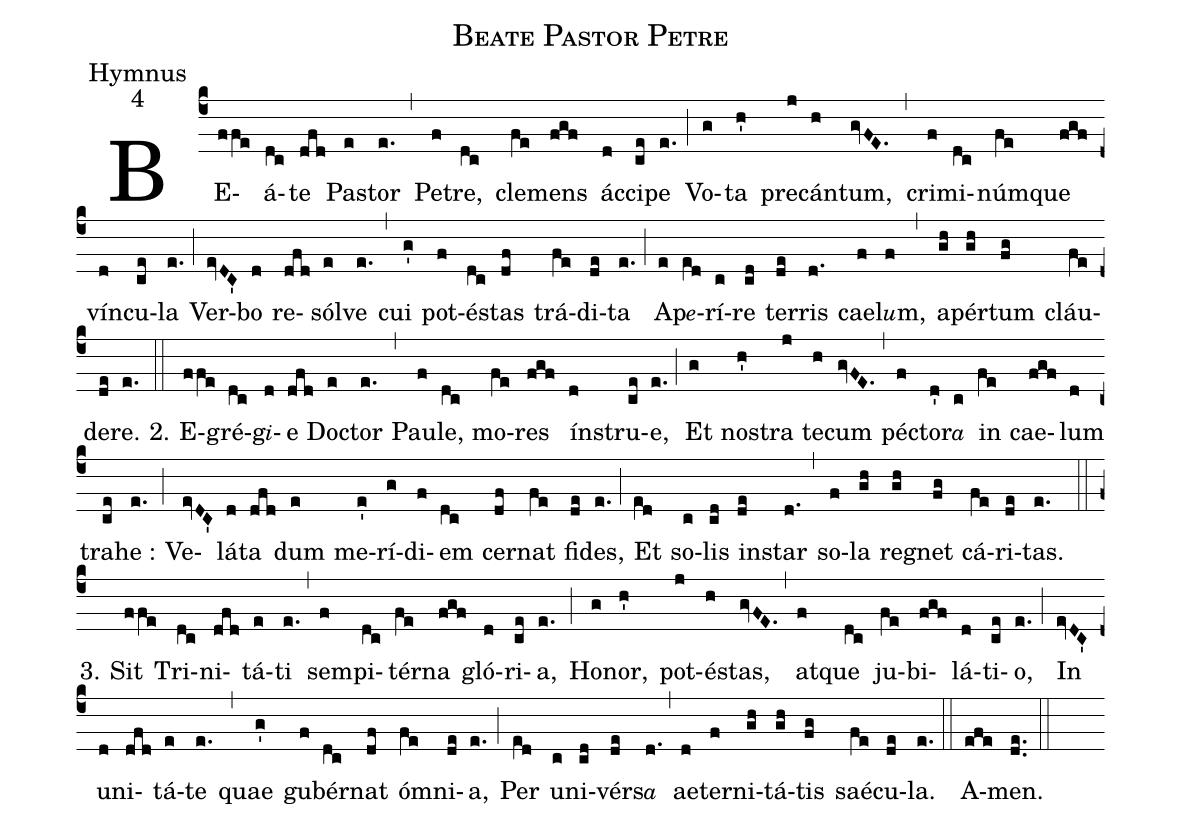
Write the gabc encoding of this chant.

name:Beate Pastor Petre;
office-part:Hymnus;
mode:4;
%%
(c4) BE(ffe)á(dc)te(dfd) Pa(e)stor(e.) (,) Pe(f)tre,(dc) cle(fe)mens(fgf) ác(d)ci(ce)pe(e.) (;) Vo(g)ta(h') pre(j)cán(h)tum,(gvFE.) (,) cri(f)mi(dc)núm(fe)que(fgf) vín(d)cu(ce)la(e.) (;)
Ver(evDC')bo(d) re(dfd)sól(e)ve(e.) (,) cui(g') pot(f)é(dc)stas(df) trá(fe)di(de)ta(e.) (;) A(e)p{<e>e</e>}(e[ll:1]d)rí(c)re(cd) ter(de)ris(d.) cae(f)l{<e>u</e>}m,(f) (,) a(gh)pér(gh)tum(fg) cláu(fe)de(de)re.(e.) (::)

2. E(ffe)gré(dc)g{<e>i</e>}(d)e(dfd) Do(e)ctor(e.) (,) Pau(f)le,(dc) mo(fe)res(fgf) ín(d)stru(ce)e,(e.) (;) Et(g) no(h')stra(j) te(h)cum(gvFE.) (,) pé(f)cto(d')r{<e>a</e>}(c) in(fe) cae(fgf)lum(d) tra(ce)he :(e.) (;)
Ve(evDC')lá(d)ta(dfd) dum(e) me(e')rí(g)di(f)em(dc) cer(df)nat(fe) fi(de)des,(e.) (;) Et(e[ll:1]d) so(c)lis(cd) in(de)star(d.) (,) so(f)la(gh) re(gh)gnet(fg) cá(fe)ri(de)tas.(e.) (::)

3. Sit(ffe) Tri(dc)ni(dfd)tá(e)ti(e.) (,) sem(f)pi(dc)tér(fe)na(fgf) gló(d)ri(ce)a,(e.) (;) Ho(g)nor,(h') pot(j)é(h)stas,(gvFE.) (,) at(f)que(dc) ju(fe)bi(fgf)lá(d)ti(ce)o,(e.) (;)
In(evDC') u(d)ni(dfd)tá(e)te(e.) (,) quae(g') gu(f)bér(dc)nat(df) ó(fe)mni(de)a,(e.) (;) Per(e[ll:1]d) u(c)ni(cd)vér(de)s{<e>a</e>}(d.) (,) ae(d)ter(f)ni(gh)tá(gh)tis(fg) saé(fe)cu(de)la.(e.) (::)

A(efe)men.(de..) (::)
